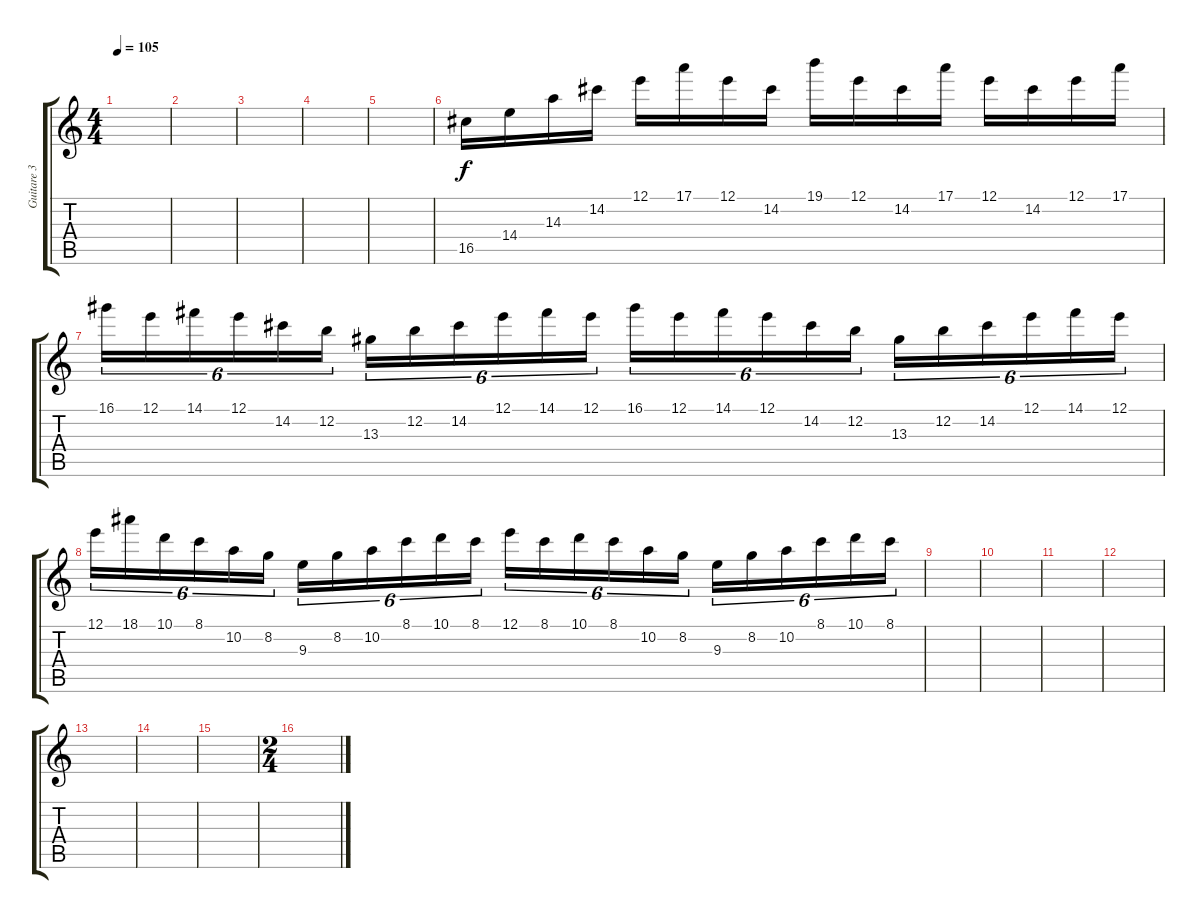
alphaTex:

\track ("Guitare 3" "Guitare 3") {instrument overdrivenguitar}
\staff {score tabs}
\tuning (E4 B3 G3 D3 A2 E2) {hide}
\ts (4 4)
\tempo 105
\clef g2
\ks c
|
|
|
|
|
16.5.16 14.4.16 14.3.16 14.2.16 12.1.16 17.1.16 12.1.16 14.2.16 19.1.16 12.1.16 14.2.16 17.1.16 12.1.16 14.2.16 12.1.16 17.1.16 |
16.1.16{tu (6 4)} 12.1.16{tu (6 4)} 14.1.16{tu (6 4)} 12.1.16{tu (6 4)} 14.2.16{tu (6 4)} 12.2.16{tu (6 4)} 13.3.16{tu (6 4)} 12.2.16{tu (6 4)} 14.2.16{tu (6 4)} 12.1.16{tu (6 4)} 14.1.16{tu (6 4)} 12.1.16{tu (6 4)} 16.1.16{tu (6 4)} 12.1.16{tu (6 4)} 14.1.16{tu (6 4)} 12.1.16{tu (6 4)} 14.2.16{tu (6 4)} 12.2.16{tu (6 4)} 13.3.16{tu (6 4)} 12.2.16{tu (6 4)} 14.2.16{tu (6 4)} 12.1.16{tu (6 4)} 14.1.16{tu (6 4)} 12.1.16{tu (6 4)} |
12.1.16{tu (6 4)} 18.1.16{tu (6 4)} 10.1.16{tu (6 4)} 8.1.16{tu (6 4)} 10.2.16{tu (6 4)} 8.2.16{tu (6 4)} 9.3.16{tu (6 4)} 8.2.16{tu (6 4)} 10.2.16{tu (6 4)} 8.1.16{tu (6 4)} 10.1.16{tu (6 4)} 8.1.16{tu (6 4)} 12.1.16{tu (6 4)} 8.1.16{tu (6 4)} 10.1.16{tu (6 4)} 8.1.16{tu (6 4)} 10.2.16{tu (6 4)} 8.2.16{tu (6 4)} 9.3.16{tu (6 4)} 8.2.16{tu (6 4)} 10.2.16{tu (6 4)} 8.1.16{tu (6 4)} 10.1.16{tu (6 4)} 8.1.16{tu (6 4)} |
|
|
|
|
|
|
|
\ts (2 4)
